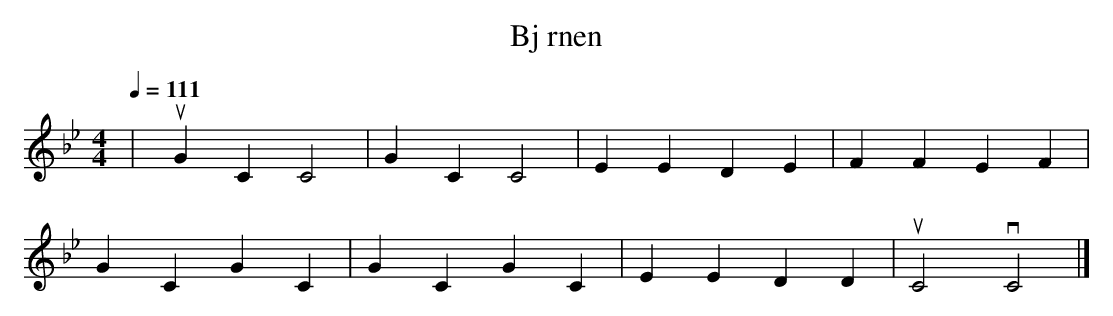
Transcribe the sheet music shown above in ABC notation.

X:1
T: Bj rnen
M: 4/4
L: 1/4
Q: 111
K: Bb
[V:1] | uGC C2 | GC C2 | EE DE | FF EF |
[V:2] |
[V:1] GC GC | GC GC | EE DD | uC2 vC2 |]
[V:2] |
